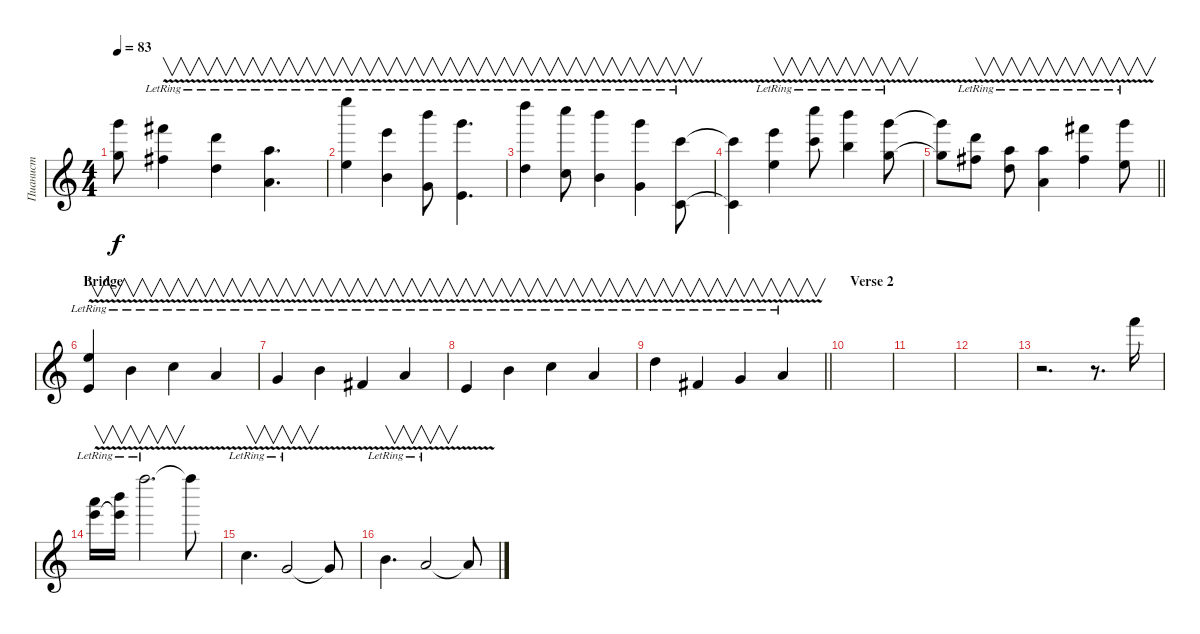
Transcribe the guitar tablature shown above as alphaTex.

\track ("Пианист" "Пианист") {instrument electricpiano1}
\staff {score}
\tuning (E5 B4 G4 D4 A3 E3) {hide}
\ts (4 4)
\tempo 83
\clef g2
\ks c
(15.1{t} 8.2{t}).8{dy f} (19.2 11.3{v lr}).4{v} (19.3 12.4{v lr}).4{v} (14.3 7.4{v lr}).4{v d} |
(24.1 5.2{v lr}).4{v} (0.2{v lr} 21.3).4{v} (19.1 0.3{v lr}).8{v} (20.2 2.4{v lr}).4{v d} |
(22.1 3.2{v lr}).4{v} (20.1 1.2{v lr}).8{v} (19.1 0.2{v lr}).4{v} (20.2 0.3{v lr}).4{v} (17.3 3.5{v lr}).8{v} |
(17.3{t} 3.5{t}).4 (0.1{v lr} 21.3).4{v} (20.1 13.2{v lr}).8{v} (19.1 12.2{v lr}).4{v} (15.1 8.2{v lr}).8{v} |
\barLineRight lightlight
(15.1{t} 8.2{t}).8 (7.2{v lr} 19.3).8{v} (3.2{v lr} 14.3).8{v} (10.2 7.4{v lr}).4{v} (14.1 7.2{v lr}).4{v} (15.1 5.2{v lr}).8{v} |
\section ("" "Bridge")
(0.1{lr} 7.5{v lr}).4{v} 0.2{v lr}.4{v} 1.2{v lr}.4{v} 2.3{v lr}.4{v} |
0.3{v lr}.4{v} 0.2{v lr}.4{v} 4.4{v lr}.4{v} 2.3{v lr}.4{v} |
2.4{v lr}.4{v} 0.2{v lr}.4{v} 1.2{v lr}.4{v} 2.3{v lr}.4{v} |
\barLineRight lightlight
3.2{v lr}.4{v} 4.4{v lr}.4{v} 0.3{v lr}.4{v} 2.3{v lr}.4{v} |
\section ("" "Verse 2")
|
|
|
r.2{d} r.8{d} 13.1.16 |
(17.1{v lr} 17.2).16{v} (19.1{v lr} 17.2{t}).16{v} 25.1{v lr}.2{v d} 25.1{t}.8 |
20.6{v lr}.4{v d} 15.6{v lr}.2{v} 15.6{t}.8 |
14.5{v lr}.4{v d} 12.5{v lr}.2{v} 12.5{t}.8
